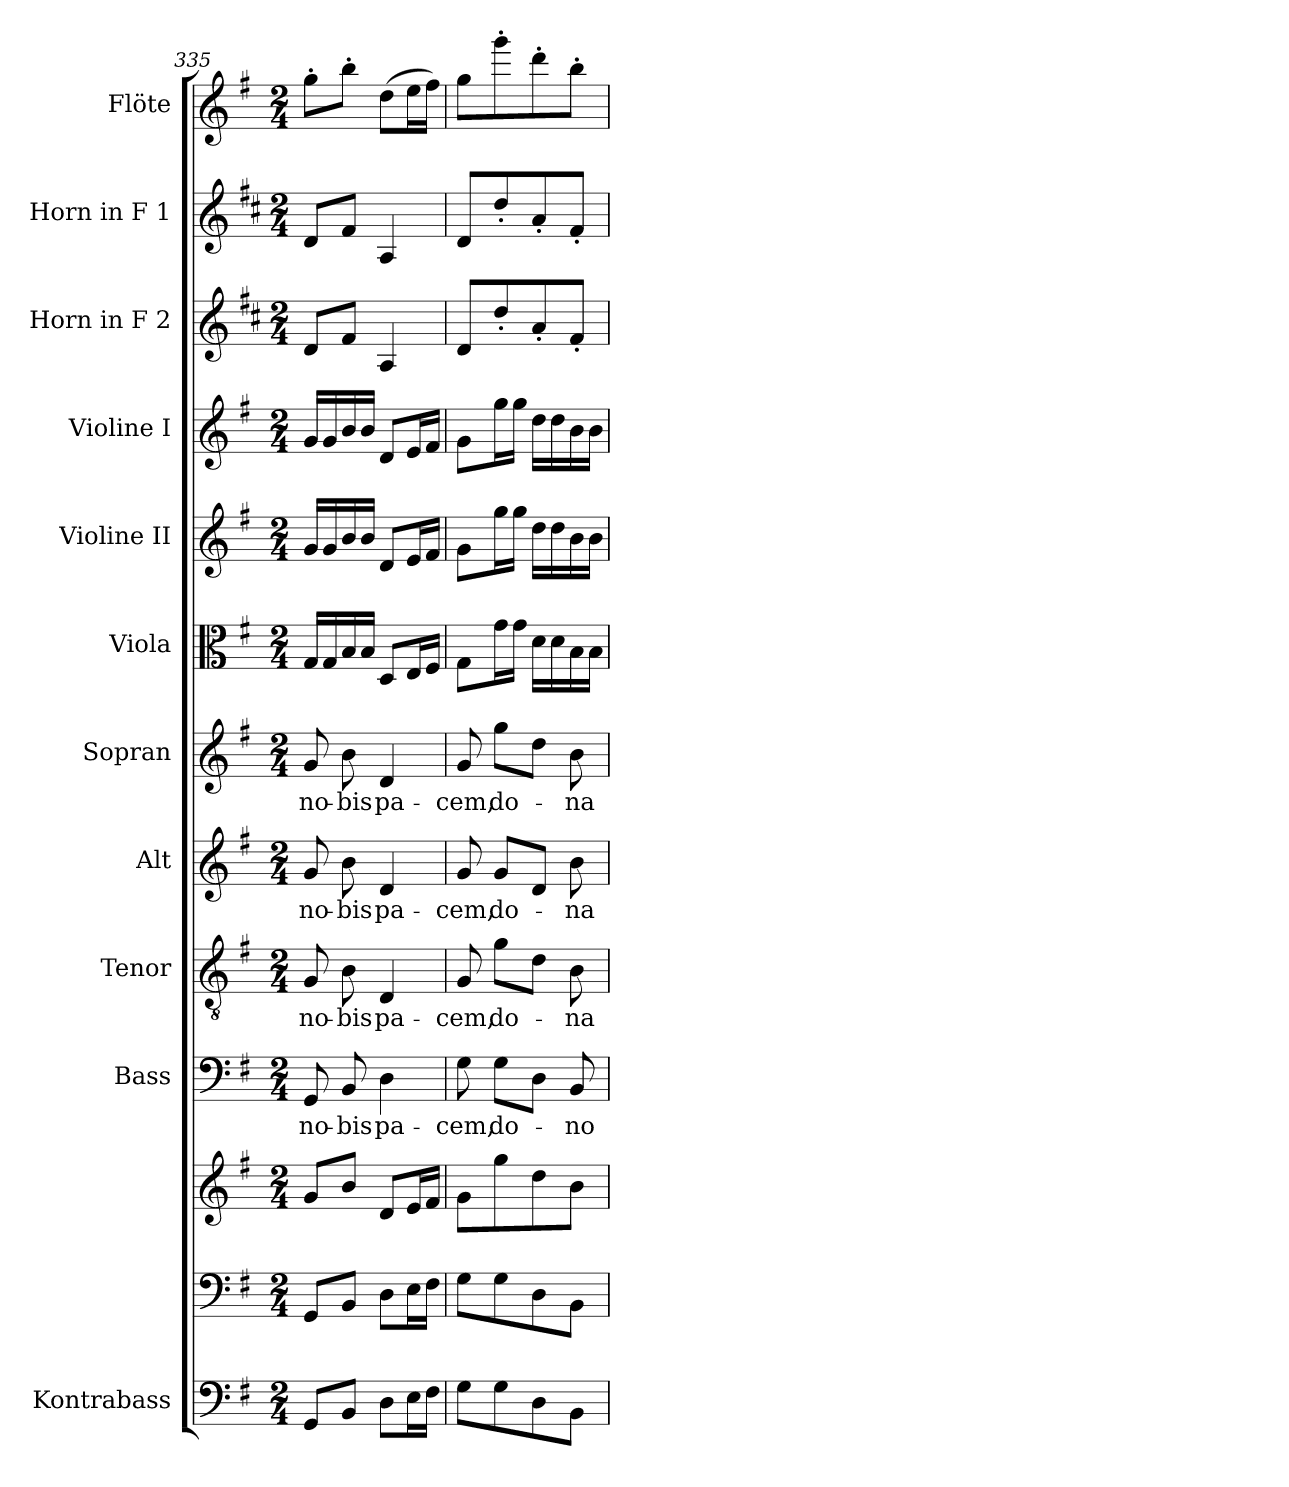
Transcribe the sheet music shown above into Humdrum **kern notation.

**kern	**kern	**kern	**kern	**text	**kern	**text	**kern	**text	**kern	**text	**kern	**kern	**kern	**kern	**kern	**kern
*part12	*part11	*part11	*part10	*part10	*part9	*part9	*part8	*part8	*part7	*part7	*part6	*part5	*part4	*part3	*part2	*part1
*staff13	*staff12	*staff11	*staff10	*staff10	*staff9	*staff9	*staff8	*staff8	*staff7	*staff7	*staff6	*staff5	*staff4	*staff3	*staff2	*staff1
*I"Kontrabass	*	*	*I"Bass	*	*I"Tenor	*	*I"Alt	*	*I"Sopran	*	*I"Viola	*I"Violine II	*I"Violine I	*I"Horn in F 2	*I"Horn in F 1	*I"Flöte
*I'Kb.	*	*	*I'B.	*	*I'T.	*	*I'A.	*	*I'S.	*	*I'Vla.	*I'Vl. II	*I'Vl. I	*	*	*I'Fl.
*clefF4	*clefF4	*clefG2	*clefF4	*	*clefGv2	*	*clefG2	*	*clefG2	*	*clefC3	*clefG2	*clefG2	*clefG2	*clefG2	*clefG2
*ITrd7c12	*	*	*	*	*	*	*	*	*	*	*	*	*	*ITrd4c7	*ITrd4c7	*
*k[f#]	*k[f#]	*k[f#]	*k[f#]	*	*k[f#]	*	*k[f#]	*	*k[f#]	*	*k[f#]	*k[f#]	*k[f#]	*k[f#]	*k[f#]	*k[f#]
*G:	*G:	*G:	*G:	*	*G:	*	*G:	*	*G:	*	*G:	*G:	*G:	*G:	*G:	*G:
*M2/4	*M2/4	*M2/4	*M2/4	*	*M2/4	*	*M2/4	*	*M2/4	*	*M2/4	*M2/4	*M2/4	*M2/4	*M2/4	*M2/4
=335	=335	=335	=335	=335	=335	=335	=335	=335	=335	=335	=335	=335	=335	=335	=335	=335
!	!	!	!	!LO:LY:b	!	!LO:LY:b	!	!LO:LY:b	!	!LO:LY:b	!	!	!	!	!	!
8GGG/L	8GG/L	8g/L	8GG/	no-	8G/	no-	8g/	no-	8g/	no-	16G/LL	16g/LL	16g/LL	8G/L	8G/L	8gg'>\L
.	.	.	.	.	.	.	.	.	.	.	16G/	16g/	16g/	.	.	.
!	!	!	!	!LO:LY:b	!	!LO:LY:b	!	!LO:LY:b	!	!LO:LY:b	!	!	!	!	!	!
8BBB/J	8BB/J	8b/J	8BB/	-bis	8B\	-bis	8b\	-bis	8b\	-bis	16B/	16b/	16b/	8B/J	8B/J	8bb'>\J
.	.	.	.	.	.	.	.	.	.	.	16B/JJ	16b/JJ	16b/JJ	.	.	.
!	!	!	!	!LO:LY:b	!	!LO:LY:b	!	!LO:LY:b	!	!LO:LY:b	!	!	!	!	!	!
8DD\L	8D\L	8d/L	4D\	pa-	4D/	pa-	4d/	pa-	4d/	pa-	8D/L	8d/L	8d/L	4D/	4D/	(>8dd\L
16EE\L	16E\L	16e/L	.	.	.	.	.	.	.	.	16E/L	16e/L	16e/L	.	.	16ee\L
16FF#\JJ	16F#\JJ	16f#/JJ	.	.	.	.	.	.	.	.	16F#/JJ	16f#/JJ	16f#/JJ	.	.	16ff#\JJ)
=336	=336	=336	=336	=336	=336	=336	=336	=336	=336	=336	=336	=336	=336	=336	=336	=336
!	!	!	!	!LO:LY:b	!	!LO:LY:b	!	!LO:LY:b	!	!LO:LY:b	!	!	!	!	!	!
8GG\L	8G\L	8g\L	8G\	-cem,	8G/	-cem,	8g/	-cem,	8g/	-cem,	8G\L	8g\L	8g\L	8G/L	8G/L	8gg\L
!	!	!	!	!LO:LY:b	!	!LO:LY:b	!	!LO:LY:b	!	!LO:LY:b	!	!	!	!	!	!
8GG\	8G\	8gg\	8G\L	do-	8g\L	do-	8g/L	do-	8gg\L	do-	16g\L	16gg\L	16gg\L	8g'</	8g'</	8ggg'>\
.	.	.	.	.	.	.	.	.	.	.	16g\JJ	16gg\JJ	16gg\JJ	.	.	.
8DD\	8D\	8dd\	8D\J	.	8d\J	.	8d/J	.	8dd\J	.	16d\LL	16dd\LL	16dd\LL	8d'</	8d'</	8ddd'>\
.	.	.	.	.	.	.	.	.	.	.	16d\	16dd\	16dd\	.	.	.
!	!	!	!	!LO:LY:b	!	!LO:LY:b	!	!LO:LY:b	!	!LO:LY:b	!	!	!	!	!	!
8BBB\J	8BB\J	8b\J	8BB/	-no	8B\	-na	8b\	-na	8b\	-na	16B\	16b\	16b\	8B'</J	8B'</J	8bb'>\J
.	.	.	.	.	.	.	.	.	.	.	16B\JJ	16b\JJ	16b\JJ	.	.	.
=	=	=	=	=	=	=	=	=	=	=	=	=	=	=	=	=
*-	*-	*-	*-	*-	*-	*-	*-	*-	*-	*-	*-	*-	*-	*-	*-	*-
